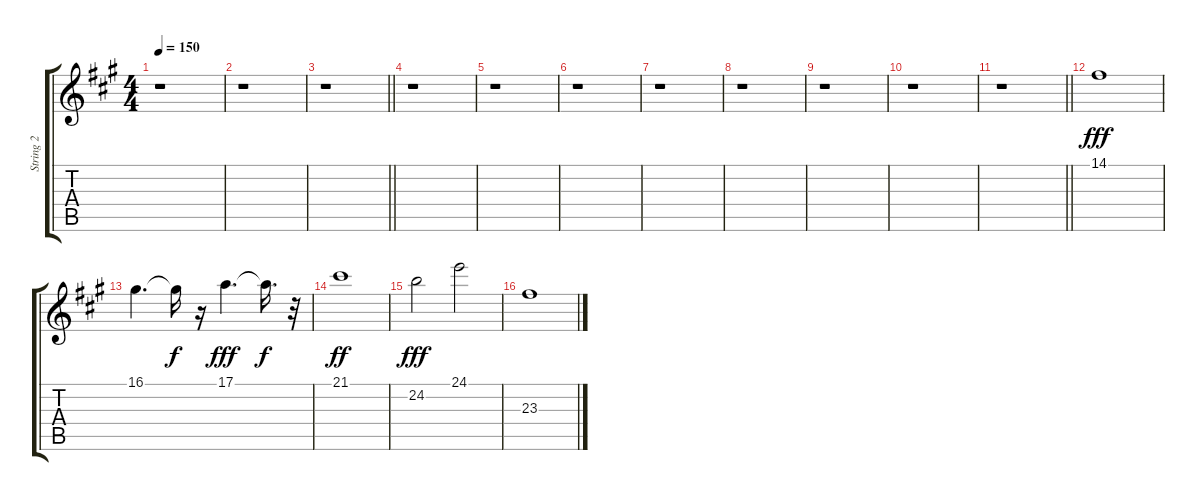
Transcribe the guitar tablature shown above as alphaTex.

\track ("String 2" "String 2") {instrument stringensemble1}
\staff {score tabs}
\tuning (E4 B3 G3 D3 A2 E2) {hide}
\ts (4 4)
\tempo 150
\clef g2
\ks a
r.1{dy fff} |
r.1 |
\barLineRight lightlight
r.1 |
r.1 |
r.1 |
r.1 |
r.1 |
r.1 |
r.1 |
r.1 |
\barLineRight lightlight
r.1 |
14.1.1{instrument stringensemble1} |
16.1.4{d} 16.1{t}.16{dy f} r.16 17.1.4{d dy fff} 17.1{t}.16{d dy f} r.32 |
21.1.1{dy ff} |
24.2.2{dy fff} 24.1.2 |
23.3.1
